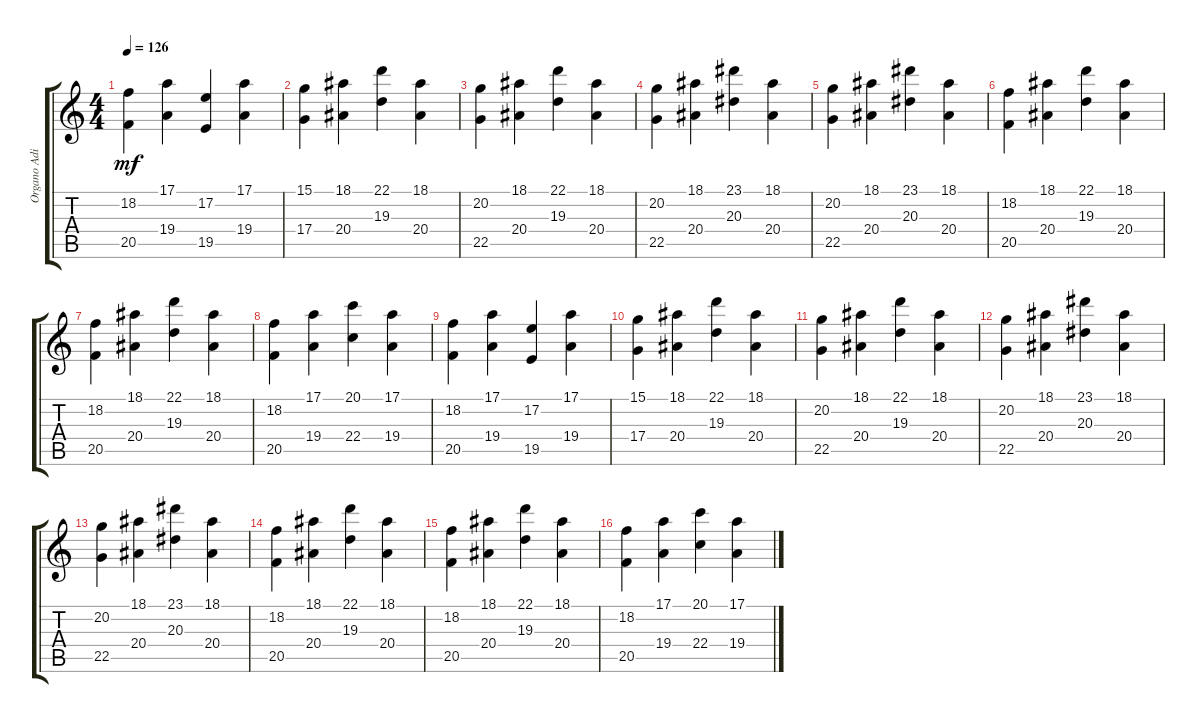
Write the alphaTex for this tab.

\track ("Organo Adicional" "Organo Adi") {instrument churchorgan}
\staff {score tabs}
\tuning (E4 B3 G3 D3 A2 E2) {hide}
\ts (4 4)
\tempo 126
\clef g2
\ks c
(18.2 20.5).4{dy mf} (17.1 19.4).4 (17.2 19.5).4 (17.1 19.4).4 |
(15.1 17.4).4 (18.1 20.4).4 (22.1 19.3).4 (18.1 20.4).4 |
(20.2 22.5).4 (18.1 20.4).4 (22.1 19.3).4 (18.1 20.4).4 |
(20.2 22.5).4 (18.1 20.4).4 (23.1 20.3).4 (18.1 20.4).4 |
(20.2 22.5).4 (18.1 20.4).4 (23.1 20.3).4 (18.1 20.4).4 |
(18.2 20.5).4 (18.1 20.4).4 (22.1 19.3).4 (18.1 20.4).4 |
(18.2 20.5).4 (18.1 20.4).4 (22.1 19.3).4 (18.1 20.4).4 |
(18.2 20.5).4 (17.1 19.4).4 (20.1 22.4).4 (17.1 19.4).4 |
(18.2 20.5).4 (17.1 19.4).4 (17.2 19.5).4 (17.1 19.4).4 |
(15.1 17.4).4 (18.1 20.4).4 (22.1 19.3).4 (18.1 20.4).4 |
(20.2 22.5).4 (18.1 20.4).4 (22.1 19.3).4 (18.1 20.4).4 |
(20.2 22.5).4 (18.1 20.4).4 (23.1 20.3).4 (18.1 20.4).4 |
(20.2 22.5).4 (18.1 20.4).4 (23.1 20.3).4 (18.1 20.4).4 |
(18.2 20.5).4 (18.1 20.4).4 (22.1 19.3).4 (18.1 20.4).4 |
(18.2 20.5).4 (18.1 20.4).4 (22.1 19.3).4 (18.1 20.4).4 |
(18.2 20.5).4 (17.1 19.4).4 (20.1 22.4).4 (17.1 19.4).4
